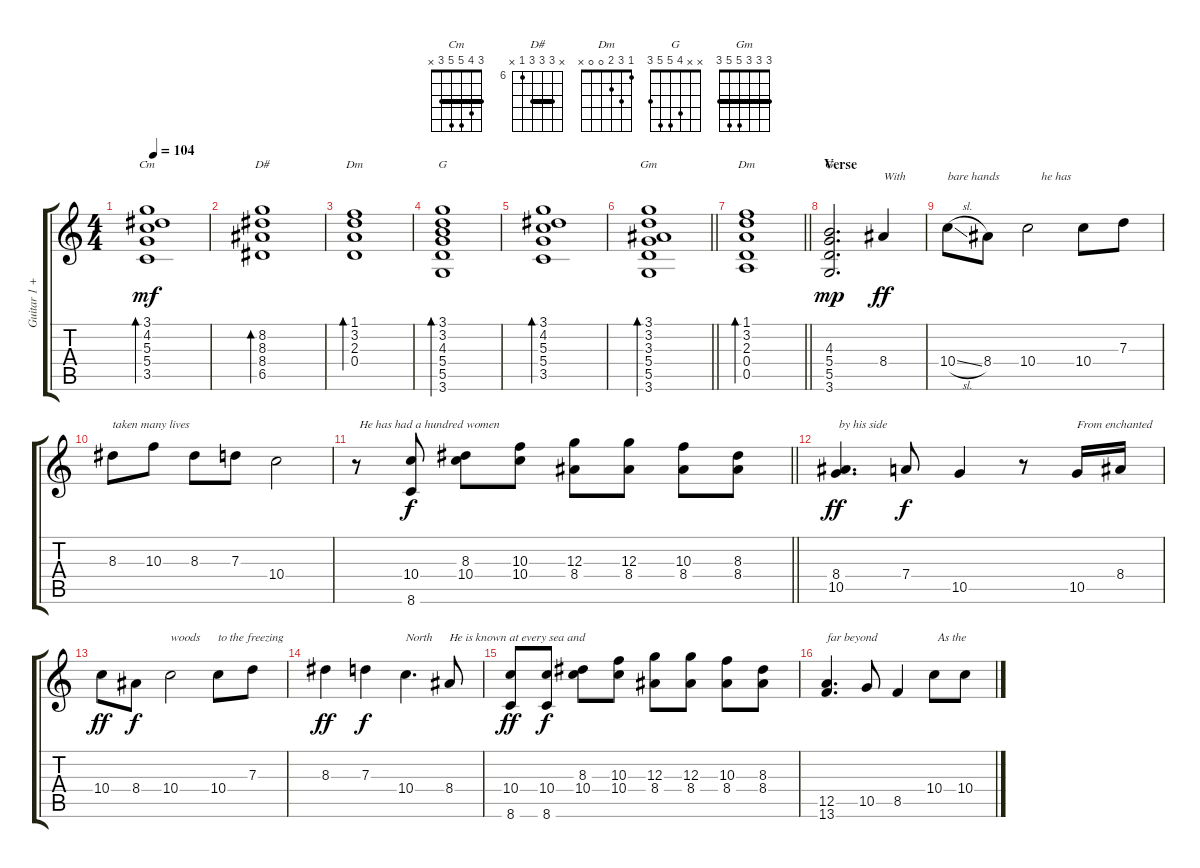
\track ("Guitar 1 + Voice" "Guitar 1 +") {instrument acousticguitarsteel}
\staff {score tabs}
\tuning (E4 B3 G3 D3 A2 E2) {hide}
\chord ("Cm" 3 4 5 5 3 x) {barre 3}
\chord ("D#" x 8 8 8 6 x) {firstfret 6 barre 8}
\chord ("Dm" 1 3 2 0 x x)
\chord ("G" 3 3 4 5 5 3) {barre 3}
\chord ("Gm" 3 3 3 5 5 3) {barre 3}
\chord ("Dm" 1 3 2 0 0 x)
\chord ("G" x x 4 5 5 3)
\ts (4 4)
\tempo 104
\clef g2
\ks c
(3.1 4.2 5.3 5.4 3.5).1{bd 240 ch "Cm" dy mf} |
(8.2 8.3 8.4 6.5).1{bd 240 ch "D#"} |
(1.1 3.2 2.3 0.4).1{bd 240 ch "Dm"} |
(3.1 3.2 4.3 5.4 5.5 3.6).1{bd 240 ch "G"} |
(3.1 4.2 5.3 5.4 3.5).1{bd 240} |
\barLineRight lightlight
(3.1 3.2 3.3 5.4 5.5 3.6).1{bd 240 ch "Gm"} |
\barLineRight lightlight
(1.1 3.2 2.3 0.4 0.5).1{bd 240 ch "Dm"} |
\section ("" "Verse")
(4.3 5.4 5.5 3.6).2{d ch "G" dy mp} 8.4.4{txt "With " dy ff} |
10.4{sl}.8{txt "bare hands              he has "} 8.4.8 10.4.2 10.4.8 7.3.8 |
8.3.8{txt "taken many lives"} 10.3.8 8.3.8 7.3.8 10.4.2 |
\barLineRight lightlight
r.8{txt " He has had a hundred women"} (10.4 8.6).8{dy f} (8.3 10.4).8 (10.3 10.4).8 (12.3 8.4).8 (12.3 8.4).8 (10.3 8.4).8 (8.3 8.4).8 |
(8.4 10.5).4{d txt " by his side" dy ff} 7.4.8{dy f} 10.5.4 r.8 10.5.16{txt "From enchanted "} 8.4.16 |
10.4.8{dy ff} 8.4.8{dy f} 10.4.2{txt "woods "} 10.4.8{txt "to the freezing "} 7.3.8 |
8.3.4{dy ff} 7.3.4{dy f} 10.4.4{d txt "North"} 8.4.8{txt "He is known at every sea and "} |
(10.4 8.6).8{dy ff} (10.4 8.6).8{dy f} (8.3 10.4).8 (10.3 10.4).8 (12.3 8.4).8 (12.3 8.4).8 (10.3 8.4).8 (8.3 8.4).8 |
(12.5 13.6).4{d txt "far beyond"} 10.5.8 8.5.4 10.4.8{txt " As the "} 10.4.8
